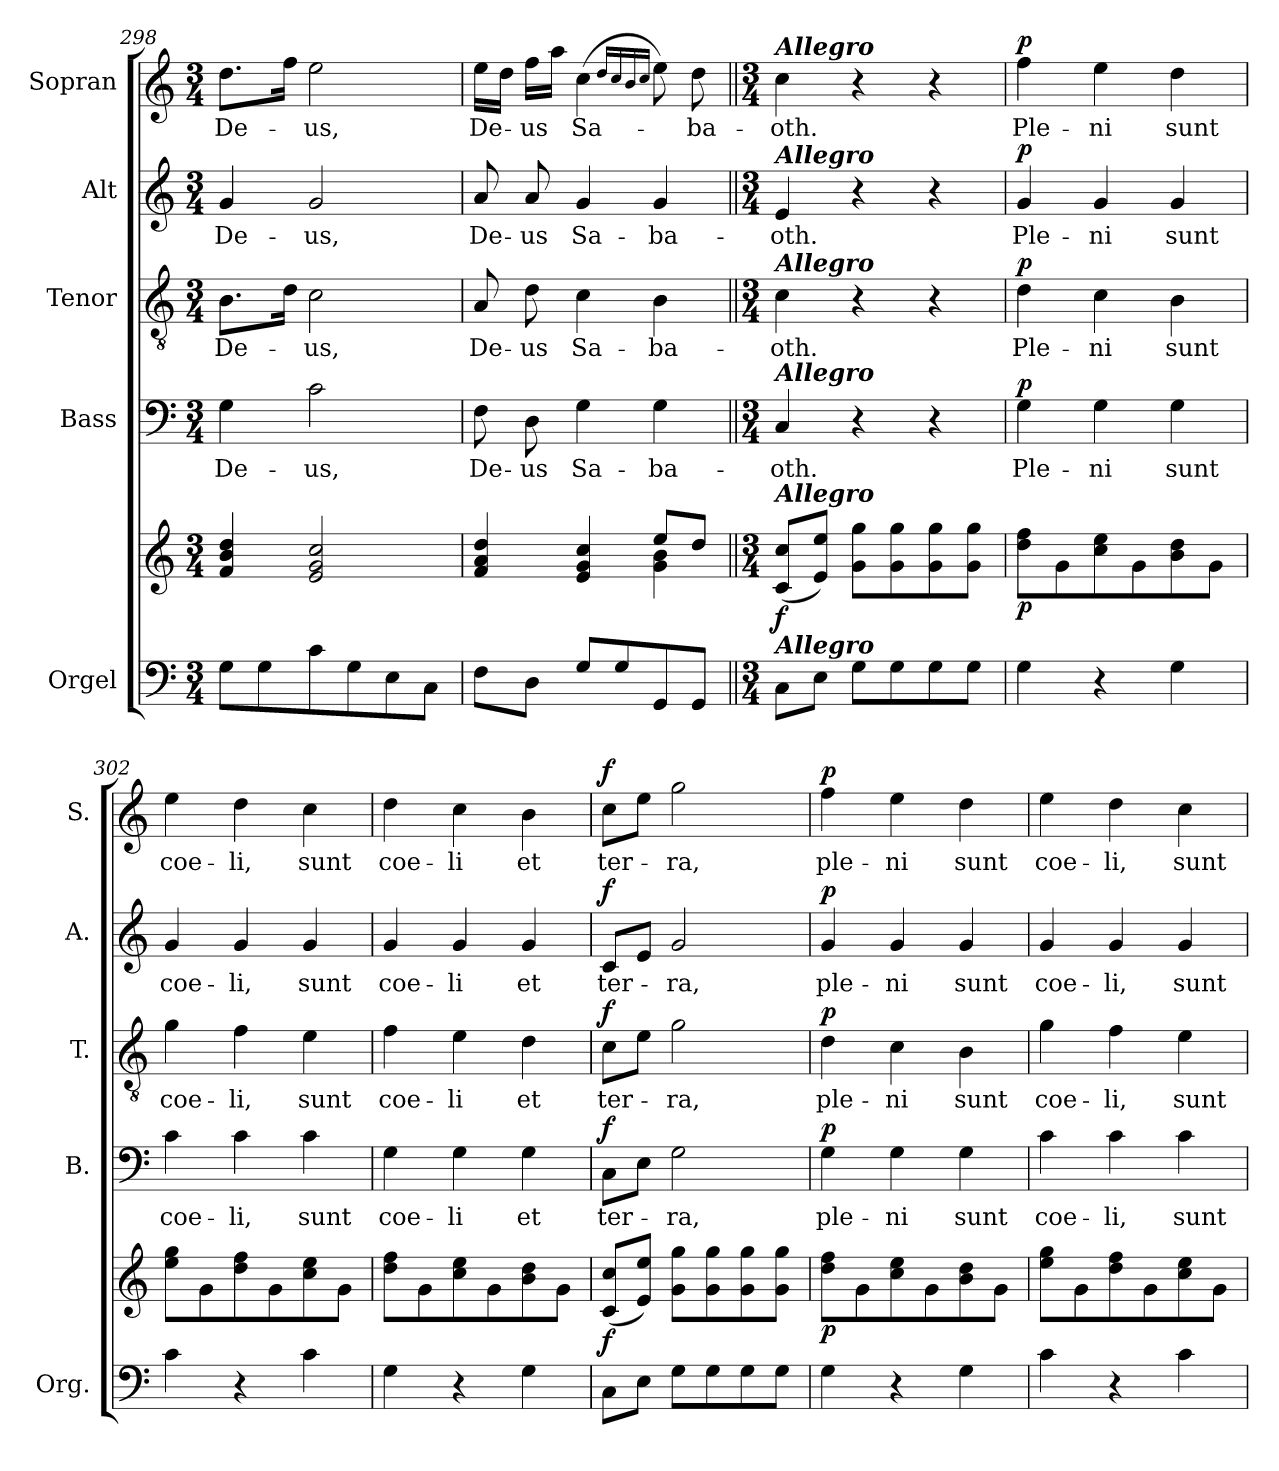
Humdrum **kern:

**kern	**kern	**dynam	**kern	**text	**dynam	**kern	**text	**dynam	**kern	**text	**dynam	**kern	**text	**dynam
*part5	*part5	*part5	*part4	*part4	*part4	*part3	*part3	*part3	*part2	*part2	*part2	*part1	*part1	*part1
*staff6	*staff5	*staff5/6	*staff4	*staff4	*staff4	*staff3	*staff3	*staff3	*staff2	*staff2	*staff2	*staff1	*staff1	*staff1
*I"Orgel	*	*	*I"Bass	*	*	*I"Tenor	*	*	*I"Alt	*	*	*I"Sopran	*	*
*I'Org.	*	*	*I'B.	*	*	*I'T.	*	*	*I'A.	*	*	*I'S.	*	*
*clefF4	*clefG2	*	*clefF4	*	*	*clefGv2	*	*	*clefG2	*	*	*clefG2	*	*
*k[]	*k[]	*	*k[]	*	*	*k[]	*	*	*k[]	*	*	*k[]	*	*
*C:	*C:	*	*C:	*	*	*C:	*	*	*C:	*	*	*C:	*	*
*M3/4	*M3/4	*	*M3/4	*	*	*M3/4	*	*	*M3/4	*	*	*M3/4	*	*
=298	=298	=298	=298	=298	=298	=298	=298	=298	=298	=298	=298	=298	=298	=298
!	!	!	!	!LO:LY:b	!	!	!LO:LY:b	!	!	!LO:LY:b	!	!	!LO:LY:b	!
8G\L	4f/ 4b/ 4dd/	.	4G\	De-	.	8.B\L	De-	.	4g/	De-	.	8.dd\L	De-	.
8G\	.	.	.	.	.	.	.	.	.	.	.	.	.	.
.	.	.	.	.	.	16d\Jk	.	.	.	.	.	16ff\Jk	.	.
!	!	!	!	!LO:LY:b	!	!	!LO:LY:b	!	!	!LO:LY:b	!	!	!LO:LY:b	!
8c\	2e/ 2g/ 2cc/	.	2c\	-us,	.	2c\	-us,	.	2g/	-us,	.	2ee\	-us,	.
8G\	.	.	.	.	.	.	.	.	.	.	.	.	.	.
8E\	.	.	.	.	.	.	.	.	.	.	.	.	.	.
8C\J	.	.	.	.	.	.	.	.	.	.	.	.	.	.
=299	=299	=299	=299	=299	=299	=299	=299	=299	=299	=299	=299	=299	=299	=299
*	*^	*	*	*	*	*	*	*	*	*	*	*	*	*
!	!	!	!	!	!LO:LY:b	!	!	!LO:LY:b	!	!	!LO:LY:b	!	!	!LO:LY:b	!
8F\L	4f/ 4a/ 4dd/	2ryy	.	8F\	De-	.	8A/	De-	.	8a/	De-	.	16ee\LL	De-	.
.	.	.	.	.	.	.	.	.	.	.	.	.	16dd\JJ	.	.
!	!	!	!	!	!LO:LY:b	!	!	!LO:LY:b	!	!	!LO:LY:b	!	!	!LO:LY:b	!
8D\J	.	.	.	8D\	-us	.	8d\	-us	.	8a/	-us	.	16ff\LL	-us	.
.	.	.	.	.	.	.	.	.	.	.	.	.	16aa\JJ	.	.
!	!	!	!	!	!LO:LY:b	!	!	!LO:LY:b	!	!	!LO:LY:b	!	!	!LO:LY:b	!
8G/L	4e/ 4g/ 4cc/	.	.	4G\	Sa-	.	4c\	Sa-	.	4g/	Sa-	.	(>4cc\	Sa-	.
8G/	.	.	.	.	.	.	.	.	.	.	.	.	.	.	.
.	.	.	.	.	.	.	.	.	.	.	.	.	16qdd/LL	.	.
.	.	.	.	.	.	.	.	.	.	.	.	.	16qcc/	.	.
.	.	.	.	.	.	.	.	.	.	.	.	.	16qb/	.	.
.	.	.	.	.	.	.	.	.	.	.	.	.	16qcc/JJ	.	.
!	!	!	!	!	!LO:LY:b	!	!	!LO:LY:b	!	!	!LO:LY:b	!	!	!	!
8GG/	8ee/L	4g\ 4b\	.	4G\	-ba-	.	4B\	-ba-	.	4g/	-ba-	.	8ee\)	.	.
!	!	!	!	!	!	!	!	!	!	!	!	!	!	!LO:LY:b	!
8GG/J	8dd/J	.	.	.	.	.	.	.	.	.	.	.	8dd\	-ba-	.
*	*v	*v	*	*	*	*	*	*	*	*	*	*	*	*	*
!!LO:PB:g=z
=300||	=300||	=300||	=300||	=300||	=300||	=300||	=300||	=300||	=300||	=300||	=300||	=300||	=300||	=300||
*M3/4	*M3/4	*	*M3/4	*	*	*M3/4	*	*	*M3/4	*	*	*M3/4	*	*
!	!	!	!	!	!	!	!	!	!	!	!	!LO:TX:a:Bi:t=Allegro	!	!
!	!	!	!	!	!	!	!	!	!LO:TX:a:Bi:t=Allegro	!	!	!	!	!
!	!	!	!	!	!	!LO:TX:a:Bi:t=Allegro	!	!	!	!	!	!	!	!
!	!	!	!LO:TX:a:Bi:t=Allegro	!	!	!	!	!	!	!	!	!	!	!
!	!LO:TX:a:Bi:t=Allegro	!	!	!	!	!	!	!	!	!	!	!	!	!
!LO:TX:a:Bi:t=Allegro	!	!	!	!	!	!	!	!	!	!	!	!	!	!
!	!	!LO:DY:b	!	!LO:LY:b	!	!	!LO:LY:b	!	!	!LO:LY:b	!	!	!LO:LY:b	!
8C\L	(<8c/ 8cc/L	f	4C/	-oth.	.	4c\	-oth.	.	4e/	-oth.	.	4cc\	-oth.	.
8E\J	8e/ 8ee/J)	.	.	.	.	.	.	.	.	.	.	.	.	.
8G\L	8g\ 8gg\L	.	4r	.	.	4r	.	.	4r	.	.	4r	.	.
8G\	8g\ 8gg\	.	.	.	.	.	.	.	.	.	.	.	.	.
8G\	8g\ 8gg\	.	4r	.	.	4r	.	.	4r	.	.	4r	.	.
8G\J	8g\ 8gg\J	.	.	.	.	.	.	.	.	.	.	.	.	.
=301	=301	=301	=301	=301	=301	=301	=301	=301	=301	=301	=301	=301	=301	=301
!	!	!LO:DY:b	!	!LO:LY:b	!LO:DY:a	!	!LO:LY:b	!LO:DY:a	!	!LO:LY:b	!LO:DY:a	!	!LO:LY:b	!LO:DY:a
4G\	8dd\ 8ff\L	p	4G\	Ple-	p	4d\	Ple-	p	4g/	Ple-	p	4ff\	Ple-	p
.	8g\	.	.	.	.	.	.	.	.	.	.	.	.	.
!	!	!	!	!LO:LY:b	!	!	!LO:LY:b	!	!	!LO:LY:b	!	!	!LO:LY:b	!
4r	8cc\ 8ee\	.	4G\	-ni	.	4c\	-ni	.	4g/	-ni	.	4ee\	-ni	.
.	8g\	.	.	.	.	.	.	.	.	.	.	.	.	.
!	!	!	!	!LO:LY:b	!	!	!LO:LY:b	!	!	!LO:LY:b	!	!	!LO:LY:b	!
4G\	8b\ 8dd\	.	4G\	sunt	.	4B\	sunt	.	4g/	sunt	.	4dd\	sunt	.
.	8g\J	.	.	.	.	.	.	.	.	.	.	.	.	.
=302	=302	=302	=302	=302	=302	=302	=302	=302	=302	=302	=302	=302	=302	=302
!	!	!	!	!LO:LY:b	!	!	!LO:LY:b	!	!	!LO:LY:b	!	!	!LO:LY:b	!
4c\	8ee\ 8gg\L	.	4c\	coe-	.	4g\	coe-	.	4g/	coe-	.	4ee\	coe-	.
.	8g\	.	.	.	.	.	.	.	.	.	.	.	.	.
!	!	!	!	!LO:LY:b	!	!	!LO:LY:b	!	!	!LO:LY:b	!	!	!LO:LY:b	!
4r	8dd\ 8ff\	.	4c\	-li,	.	4f\	-li,	.	4g/	-li,	.	4dd\	-li,	.
.	8g\	.	.	.	.	.	.	.	.	.	.	.	.	.
!	!	!	!	!LO:LY:b	!	!	!LO:LY:b	!	!	!LO:LY:b	!	!	!LO:LY:b	!
4c\	8cc\ 8ee\	.	4c\	sunt	.	4e\	sunt	.	4g/	sunt	.	4cc\	sunt	.
.	8g\J	.	.	.	.	.	.	.	.	.	.	.	.	.
=303	=303	=303	=303	=303	=303	=303	=303	=303	=303	=303	=303	=303	=303	=303
!	!	!	!	!LO:LY:b	!	!	!LO:LY:b	!	!	!LO:LY:b	!	!	!LO:LY:b	!
4G\	8dd\ 8ff\L	.	4G\	coe-	.	4f\	coe-	.	4g/	coe-	.	4dd\	coe-	.
.	8g\	.	.	.	.	.	.	.	.	.	.	.	.	.
!	!	!	!	!LO:LY:b	!	!	!LO:LY:b	!	!	!LO:LY:b	!	!	!LO:LY:b	!
4r	8cc\ 8ee\	.	4G\	-li	.	4e\	-li	.	4g/	-li	.	4cc\	-li	.
.	8g\	.	.	.	.	.	.	.	.	.	.	.	.	.
!	!	!	!	!LO:LY:b	!	!	!LO:LY:b	!	!	!LO:LY:b	!	!	!LO:LY:b	!
4G\	8b\ 8dd\	.	4G\	et	.	4d\	et	.	4g/	et	.	4b\	et	.
.	8g\J	.	.	.	.	.	.	.	.	.	.	.	.	.
=304	=304	=304	=304	=304	=304	=304	=304	=304	=304	=304	=304	=304	=304	=304
!	!	!LO:DY:b	!	!LO:LY:b	!LO:DY:a	!	!LO:LY:b	!LO:DY:a	!	!LO:LY:b	!LO:DY:a	!	!LO:LY:b	!LO:DY:a
8C\L	(<8c/ 8cc/L	f	8C\L	ter-	f	8c\L	ter-	f	8c/L	ter-	f	8cc\L	ter-	f
8E\J	8e/ 8ee/J)	.	8E\J	.	.	8e\J	.	.	8e/J	.	.	8ee\J	.	.
!	!	!	!	!LO:LY:b	!	!	!LO:LY:b	!	!	!LO:LY:b	!	!	!LO:LY:b	!
8G\L	8g\ 8gg\L	.	2G\	-ra,	.	2g\	-ra,	.	2g/	-ra,	.	2gg\	-ra,	.
8G\	8g\ 8gg\	.	.	.	.	.	.	.	.	.	.	.	.	.
8G\	8g\ 8gg\	.	.	.	.	.	.	.	.	.	.	.	.	.
8G\J	8g\ 8gg\J	.	.	.	.	.	.	.	.	.	.	.	.	.
=305	=305	=305	=305	=305	=305	=305	=305	=305	=305	=305	=305	=305	=305	=305
!	!	!LO:DY:b	!	!LO:LY:b	!LO:DY:a	!	!LO:LY:b	!LO:DY:a	!	!LO:LY:b	!LO:DY:a	!	!LO:LY:b	!LO:DY:a
4G\	8dd\ 8ff\L	p	4G\	ple-	p	4d\	ple-	p	4g/	ple-	p	4ff\	ple-	p
.	8g\	.	.	.	.	.	.	.	.	.	.	.	.	.
!	!	!	!	!LO:LY:b	!	!	!LO:LY:b	!	!	!LO:LY:b	!	!	!LO:LY:b	!
4r	8cc\ 8ee\	.	4G\	-ni	.	4c\	-ni	.	4g/	-ni	.	4ee\	-ni	.
.	8g\	.	.	.	.	.	.	.	.	.	.	.	.	.
!	!	!	!	!LO:LY:b	!	!	!LO:LY:b	!	!	!LO:LY:b	!	!	!LO:LY:b	!
4G\	8b\ 8dd\	.	4G\	sunt	.	4B\	sunt	.	4g/	sunt	.	4dd\	sunt	.
.	8g\J	.	.	.	.	.	.	.	.	.	.	.	.	.
=306	=306	=306	=306	=306	=306	=306	=306	=306	=306	=306	=306	=306	=306	=306
!	!	!	!	!LO:LY:b	!	!	!LO:LY:b	!	!	!LO:LY:b	!	!	!LO:LY:b	!
4c\	8ee\ 8gg\L	.	4c\	coe-	.	4g\	coe-	.	4g/	coe-	.	4ee\	coe-	.
.	8g\	.	.	.	.	.	.	.	.	.	.	.	.	.
!	!	!	!	!LO:LY:b	!	!	!LO:LY:b	!	!	!LO:LY:b	!	!	!LO:LY:b	!
4r	8dd\ 8ff\	.	4c\	-li,	.	4f\	-li,	.	4g/	-li,	.	4dd\	-li,	.
.	8g\	.	.	.	.	.	.	.	.	.	.	.	.	.
!	!	!	!	!LO:LY:b	!	!	!LO:LY:b	!	!	!LO:LY:b	!	!	!LO:LY:b	!
4c\	8cc\ 8ee\	.	4c\	sunt	.	4e\	sunt	.	4g/	sunt	.	4cc\	sunt	.
.	8g\J	.	.	.	.	.	.	.	.	.	.	.	.	.
=	=	=	=	=	=	=	=	=	=	=	=	=	=	=
*-	*-	*-	*-	*-	*-	*-	*-	*-	*-	*-	*-	*-	*-	*-
